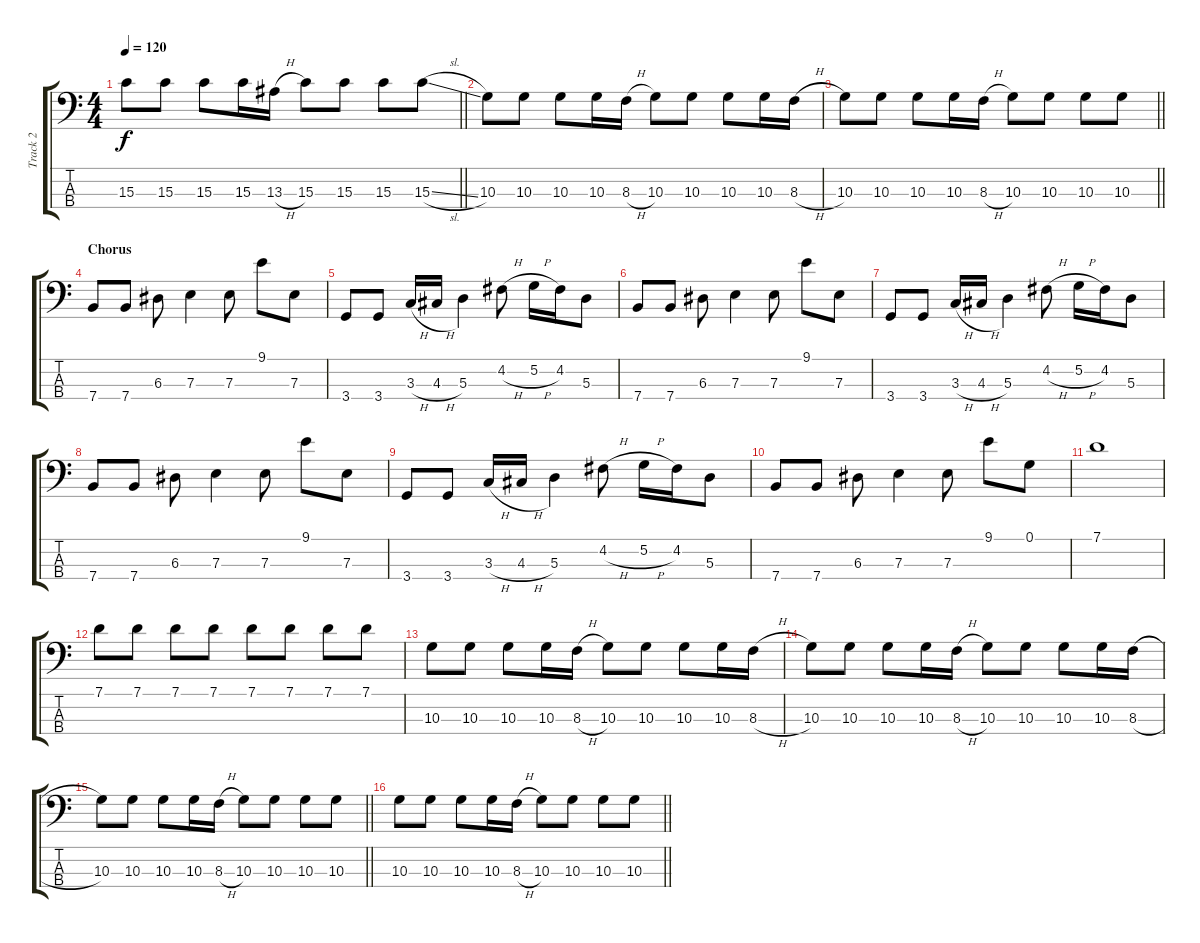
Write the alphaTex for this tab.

\track ("Track 2" "Track 2") {instrument electricbasspick}
\staff {score tabs}
\tuning (G2 D2 A1 E1) {hide}
\ts (4 4)
\tempo 120
\clef f4
\barLineRight lightlight
\ks c
15.3.8{dy f} 15.3.8 15.3.8 15.3.16 13.3{h}.16 15.3.8 15.3.8 15.3.8 15.3{sl}.8 |
10.3.8 10.3.8 10.3.8 10.3.16 8.3{h}.16 10.3.8 10.3.8 10.3.8 10.3.16 8.3{h}.16 |
\barLineRight lightlight
10.3.8 10.3.8 10.3.8 10.3.16 8.3{h}.16 10.3.8 10.3.8 10.3.8 10.3.8 |
\section ("" "Chorus")
7.4.8 7.4.8 6.3.8 7.3.4 7.3.8 9.1.8 7.3.8 |
3.4.8 3.4.8 3.3{h}.16 4.3{h}.16 5.3.4 4.2{h}.8 5.2{h}.16 4.2.16 5.3.8 |
7.4.8 7.4.8 6.3.8 7.3.4 7.3.8 9.1.8 7.3.8 |
3.4.8 3.4.8 3.3{h}.16 4.3{h}.16 5.3.4 4.2{h}.8 5.2{h}.16 4.2.16 5.3.8 |
7.4.8 7.4.8 6.3.8 7.3.4 7.3.8 9.1.8 7.3.8 |
3.4.8 3.4.8 3.3{h}.16 4.3{h}.16 5.3.4 4.2{h}.8 5.2{h}.16 4.2.16 5.3.8 |
7.4.8 7.4.8 6.3.8 7.3.4 7.3.8 9.1.8 0.1.8 |
7.1.1 |
7.1.8 7.1.8 7.1.8 7.1.8 7.1.8 7.1.8 7.1.8 7.1.8 |
10.3.8 10.3.8 10.3.8 10.3.16 8.3{h}.16 10.3.8 10.3.8 10.3.8 10.3.16 8.3{h}.16 |
10.3.8 10.3.8 10.3.8 10.3.16 8.3{h}.16 10.3.8 10.3.8 10.3.8 10.3.16 8.3{h}.16 |
\barLineRight lightlight
10.3.8 10.3.8 10.3.8 10.3.16 8.3{h}.16 10.3.8 10.3.8 10.3.8 10.3.8 |
\barLineRight lightlight
10.3.8 10.3.8 10.3.8 10.3.16 8.3{h}.16 10.3.8 10.3.8 10.3.8 10.3.8
